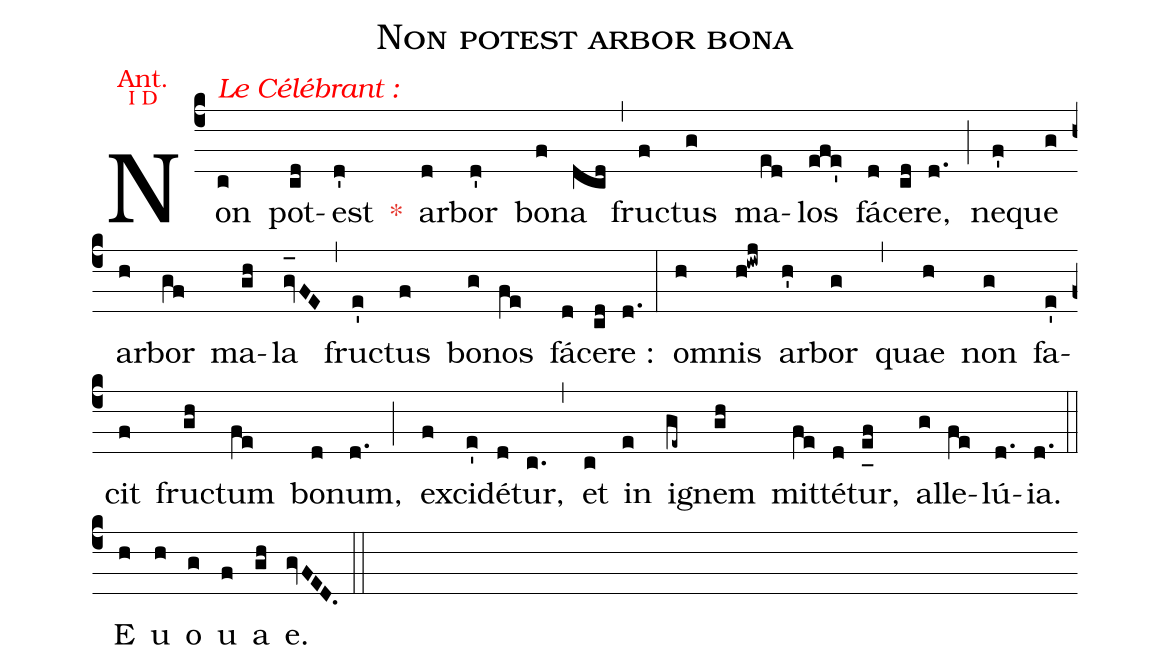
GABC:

name:Non potest arbor bona;
office-part:Antiphona;
annotation: {\color{red}\footnotesize Ant.};
annotation: {\color{red}\scriptsize I D};
%%
(c4) Non<alt>{\textcolor{red}{Le Célébrant :}}</alt>(c) pot(cd)est(d') <c>*</c>() ar(d)bor(d') bo(f)na(dcd) (,) fru(f)ctus(g) ma(ed)los(efe') fá(d)ce(cd)re,(d.) (;) ne(f')que(g) ar(h)bor(gf) ma(gh)la(gv_[oh:h]FE) (,) fru(e')ctus(f) bo(g)nos(fe) fá(d)ce(cd)re :(d.) (:) o(h)mnis(h!iwj) ar(h')bor(g) (,) quae(h) non(g) fa(e')cit(f) fru(gh)ctum(fe) bo(d)num,(d.) (;) ex(f)ci(e')dé(d)tur,(c.) (,) et(c) in(e) i(ge~)gnem(gh) mit(fe)té(d)tur,(e_[uh:l]f) al(g)le(fe)lú(d.){ia}.(d.) (::) <eu>E(h) u(h) o(g) u(f) a(gh) e.</eu>(gvFED.) (::)
